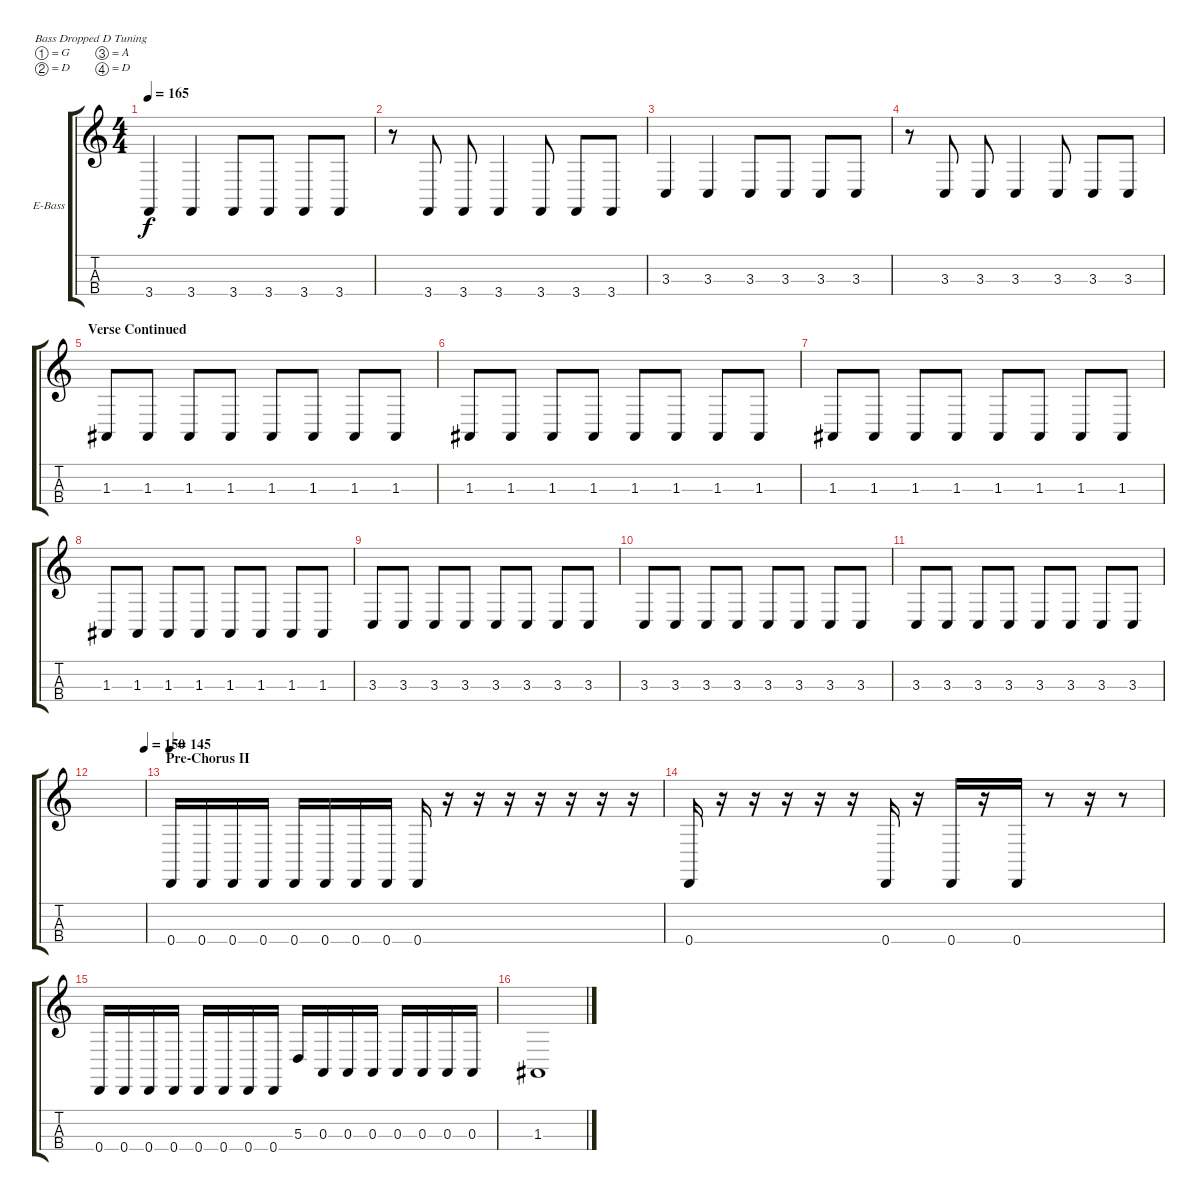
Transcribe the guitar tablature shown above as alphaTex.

\bracketExtendMode groupsimilarinstruments
\firstSystemTrackNameOrientation horizontal
\otherSystemsTrackNameOrientation horizontal
\track ("Brian White" "E-Bass") {instrument electricbassfinger}
\staff {score tabs}
\tuning (G2 D2 A1 D1)
\ts (4 4)
\tempo 165
\clef g2
\scale
0.333333
\ks c
3.4.4{dy f} 3.4.4 3.4.8 3.4.8 3.4.8 3.4.8 |
\scale
0.333333 r.8 3.4.8 3.4.8 3.4.4 3.4.8 3.4.8 3.4.8 |
\scale
0.333333 3.3.4 3.3.4 3.3.8 3.3.8 3.3.8 3.3.8 |
\scale
0.333333 r.8 3.3.8 3.3.8 3.3.4 3.3.8 3.3.8 3.3.8 |
\section ("" "Verse Continued")
\scale
0.333333 1.3.8 1.3.8 1.3.8 1.3.8 1.3.8 1.3.8 1.3.8 1.3.8 |
\scale
0.333333 1.3.8 1.3.8 1.3.8 1.3.8 1.3.8 1.3.8 1.3.8 1.3.8 |
\scale
0.333333 1.3.8 1.3.8 1.3.8 1.3.8 1.3.8 1.3.8 1.3.8 1.3.8 |
\scale
0.333333 1.3.8 1.3.8 1.3.8 1.3.8 1.3.8 1.3.8 1.3.8 1.3.8 |
\scale
0.333333 3.3.8 3.3.8 3.3.8 3.3.8 3.3.8 3.3.8 3.3.8 3.3.8 |
\scale
0.333333 3.3.8 3.3.8 3.3.8 3.3.8 3.3.8 3.3.8 3.3.8 3.3.8 |
\scale
0.333333 3.3.8 3.3.8 3.3.8 3.3.8 3.3.8 3.3.8 3.3.8 3.3.8 |
\tempo (150 1)
\scale
0.333333 |
\section ("" "Pre-Chorus II")
\tempo 145
\scale
0.333333 0.4.16 0.4.16 0.4.16 0.4.16 0.4.16 0.4.16 0.4.16 0.4.16 0.4.16 r.16 r.16 r.16 r.16 r.16 r.16 r.16 |
\scale
0.333333 0.4.16 r.16 r.16 r.16 r.16 r.16 0.4.16 r.16 0.4.16 r.16 0.4.16 r.8 r.16 r.8 |
\scale
0.333333 0.4.16 0.4.16 0.4.16 0.4.16 0.4.16 0.4.16 0.4.16 0.4.16 5.3.16 0.3.16 0.3.16 0.3.16 0.3.16 0.3.16 0.3.16 0.3.16 |
\scale
0.333333 1.3.1
